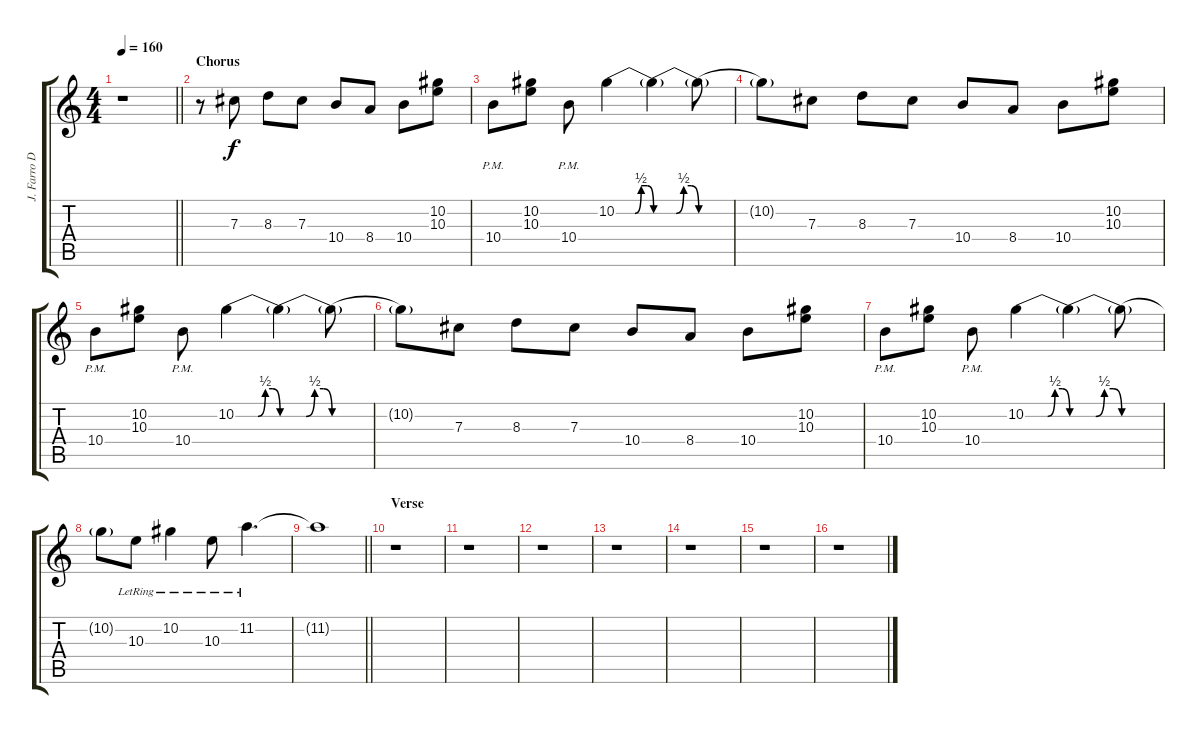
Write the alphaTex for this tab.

\track ("J. Farro Delay" "J. Farro D") {instrument distortionguitar}
\staff {score tabs}
\tuning (Eb4 Bb3 Gb3 Db3 Ab2 Db2) {hide}
\ts (4 4)
\tempo 160
\clef g2
\barLineRight lightlight
\ks c
r.1{dy f} |
\section ("" "Chorus")
r.8 7.3.8 8.3.8 7.3.8 10.4.8 8.4.8 10.4.8 (10.2 10.3).8 |
10.4{pm}.8 (10.2 10.3).8 10.4{pm}.8 10.2{be (custom 0 0 30 0 40 2 50 2 60 0)}.4 10.2{be (custom 0 0 30 0 40 2 50 2 60 0) t}.4 10.2{be (hold 0 0 60 0) t}.8 |
10.2{be (hold 0 0 60 0) t}.8 7.3.8 8.3.8 7.3.8 10.4.8 8.4.8 10.4.8 (10.2 10.3).8 |
10.4{pm}.8 (10.2 10.3).8 10.4{pm}.8 10.2{be (custom 0 0 30 0 40 2 50 2 60 0)}.4 10.2{be (custom 0 0 30 0 40 2 50 2 60 0) t}.4 10.2{be (hold 0 0 60 0) t}.8 |
10.2{be (hold 0 0 60 0) t}.8 7.3.8 8.3.8 7.3.8 10.4.8 8.4.8 10.4.8 (10.2 10.3).8 |
10.4{pm}.8 (10.2 10.3).8 10.4{pm}.8 10.2{be (custom 0 0 30 0 40 2 50 2 60 0)}.4 10.2{be (custom 0 0 30 0 40 2 50 2 60 0) t}.4 10.2{be (hold 0 0 60 0) t}.8 |
10.2{be (hold 0 0 60 0) t}.8 10.3{lr}.8 10.2{lr}.4 10.3{lr}.8 11.2{lr}.4{d} |
\barLineRight lightlight
11.2{t}.1 |
\section ("" "Verse")
r.1 |
r.1 |
r.1 |
r.1 |
r.1 |
r.1 |
r.1
